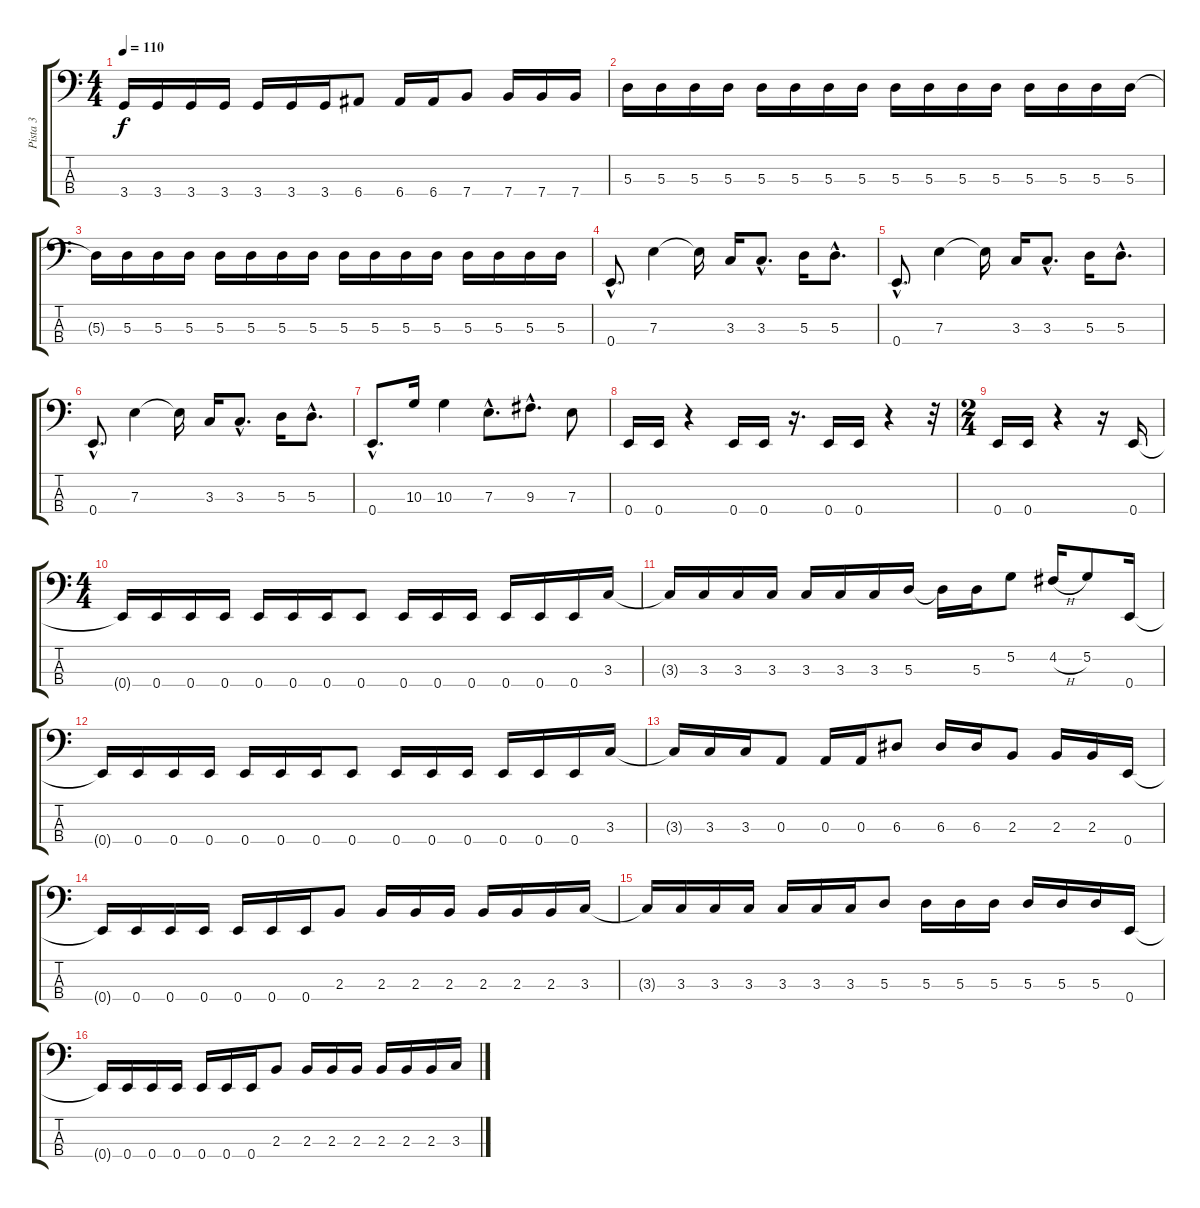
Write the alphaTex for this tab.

\track ("Pista 3" "Pista 3") {instrument electricbassfinger}
\staff {score tabs}
\tuning (G2 D2 A1 E1) {hide}
\ts (4 4)
\tempo 110
\clef f4
\ks c
3.4{t}.16{dy f} 3.4.16 3.4.16 3.4.16 3.4.16 3.4.16 3.4.16 6.4.8 6.4.16 6.4.16 7.4.8 7.4.16 7.4.16 7.4.16 |
5.3.16 5.3.16 5.3.16 5.3.16 5.3.16 5.3.16 5.3.16 5.3.16 5.3.16 5.3.16 5.3.16 5.3.16 5.3.16 5.3.16 5.3.16 5.3.16 |
5.3{t}.16 5.3.16 5.3.16 5.3.16 5.3.16 5.3.16 5.3.16 5.3.16 5.3.16 5.3.16 5.3.16 5.3.16 5.3.16 5.3.16 5.3.16 5.3.16 |
0.4{hac}.8{d} 7.3.4 7.3{t}.16 3.3.16 3.3{hac}.8{d} 5.3.16 5.3{hac}.8{d} |
0.4{hac}.8{d} 7.3.4 7.3{t}.16 3.3.16 3.3{hac}.8{d} 5.3.16 5.3{hac}.8{d} |
0.4{hac}.8{d} 7.3.4 7.3{t}.16 3.3.16 3.3{hac}.8{d} 5.3.16 5.3{hac}.8{d} |
0.4{hac}.8{d} 10.3.16 10.3.4 7.3{hac}.8{d} 9.3{hac}.8{d} 7.3.8 |
0.4.16 0.4.16 r.4 0.4.16 0.4.16 r.16{d} 0.4.16 0.4.16 r.4 r.32 |
\ts (2 4)
0.4.16 0.4.16 r.4 r.16 0.4.16 |
\ts (4 4)
0.4{t}.16 0.4.16 0.4.16 0.4.16 0.4.16 0.4.16 0.4.16 0.4.8 0.4.16 0.4.16 0.4.16 0.4.16 0.4.16 0.4.16 3.3.16 |
3.3{t}.16 3.3.16 3.3.16 3.3.16 3.3.16 3.3.16 3.3.16 5.3.16 5.3{t}.16 5.3.16 5.2.8 4.2{h}.16 5.2.8 0.4.16 |
0.4{t}.16 0.4.16 0.4.16 0.4.16 0.4.16 0.4.16 0.4.16 0.4.8 0.4.16 0.4.16 0.4.16 0.4.16 0.4.16 0.4.16 3.3.16 |
3.3{t}.16 3.3.16 3.3.16 0.3.8 0.3.16 0.3.16 6.3.8 6.3.16 6.3.16 2.3.8 2.3.16 2.3.16 0.4.16 |
0.4{t}.16 0.4.16 0.4.16 0.4.16 0.4.16 0.4.16 0.4.16 2.3.8 2.3.16 2.3.16 2.3.16 2.3.16 2.3.16 2.3.16 3.3.16 |
3.3{t}.16 3.3.16 3.3.16 3.3.16 3.3.16 3.3.16 3.3.16 5.3.8 5.3.16 5.3.16 5.3.16 5.3.16 5.3.16 5.3.16 0.4.16 |
0.4{t}.16 0.4.16 0.4.16 0.4.16 0.4.16 0.4.16 0.4.16 2.3.8 2.3.16 2.3.16 2.3.16 2.3.16 2.3.16 2.3.16 3.3.16
